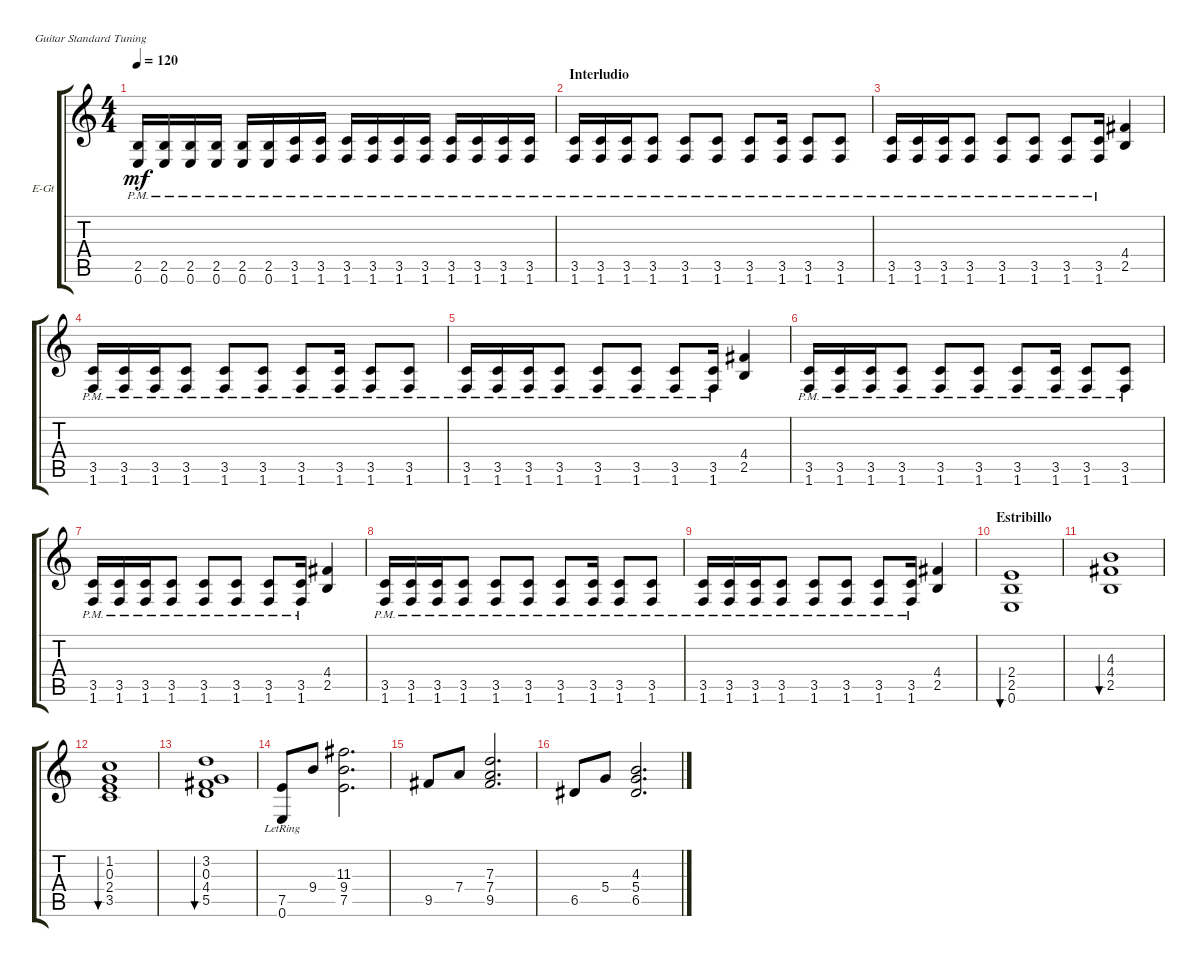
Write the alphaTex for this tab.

\bracketExtendMode groupsimilarinstruments
\firstSystemTrackNameOrientation horizontal
\otherSystemsTrackNameOrientation horizontal
\track ("Electric Guitar 1" "E-Gt") {instrument distortionguitar}
\staff {score tabs}
\tuning (E4 B3 G3 D3 A2 E2)
\ts (4 4)
\tempo 120
\clef g2
\ks c
(0.6{pm} 2.5{pm}).16{dy mf} (0.6{pm} 2.5{pm}).16 (0.6{pm} 2.5{pm}).16 (0.6{pm} 2.5{pm}).16 (0.6{pm} 2.5{pm}).16 (0.6{pm} 2.5{pm}).16 (1.6{pm} 3.5{pm}).16 (1.6{pm} 3.5{pm}).16 (1.6{pm} 3.5{pm}).16 (1.6{pm} 3.5{pm}).16 (1.6{pm} 3.5{pm}).16 (1.6{pm} 3.5{pm}).16 (1.6{pm} 3.5{pm}).16 (1.6{pm} 3.5{pm}).16 (1.6{pm} 3.5{pm}).16 (1.6{pm} 3.5{pm}).16 |
\section ("" "Interludio")
(1.6{pm} 3.5{pm}).16 (1.6{pm} 3.5{pm}).16 (1.6{pm} 3.5{pm}).16 (1.6{pm} 3.5{pm}).8 (1.6{pm} 3.5{pm}).8 (1.6{pm} 3.5{pm}).8 (1.6{pm} 3.5{pm}).8 (1.6{pm} 3.5{pm}).16 (1.6{pm} 3.5{pm}).8 (1.6{pm} 3.5{pm}).8 |
(1.6{pm} 3.5{pm}).16 (1.6{pm} 3.5{pm}).16 (1.6{pm} 3.5{pm}).16 (1.6{pm} 3.5{pm}).8 (1.6{pm} 3.5{pm}).8 (1.6{pm} 3.5{pm}).8 (1.6{pm} 3.5{pm}).8 (1.6{pm} 3.5{pm}).16 (2.5 4.4).4 |
(1.6{pm} 3.5{pm}).16 (1.6{pm} 3.5{pm}).16 (1.6{pm} 3.5{pm}).16 (1.6{pm} 3.5{pm}).8 (1.6{pm} 3.5{pm}).8 (1.6{pm} 3.5{pm}).8 (1.6{pm} 3.5{pm}).8 (1.6{pm} 3.5{pm}).16 (1.6{pm} 3.5{pm}).8 (1.6{pm} 3.5{pm}).8 |
(1.6{pm} 3.5{pm}).16 (1.6{pm} 3.5{pm}).16 (1.6{pm} 3.5{pm}).16 (1.6{pm} 3.5{pm}).8 (1.6{pm} 3.5{pm}).8 (1.6{pm} 3.5{pm}).8 (1.6{pm} 3.5{pm}).8 (1.6{pm} 3.5{pm}).16 (2.5 4.4).4 |
(1.6{pm} 3.5{pm}).16 (1.6{pm} 3.5{pm}).16 (1.6{pm} 3.5{pm}).16 (1.6{pm} 3.5{pm}).8 (1.6{pm} 3.5{pm}).8 (1.6{pm} 3.5{pm}).8 (1.6{pm} 3.5{pm}).8 (1.6{pm} 3.5{pm}).16 (1.6{pm} 3.5{pm}).8 (1.6{pm} 3.5{pm}).8 |
(1.6{pm} 3.5{pm}).16 (1.6{pm} 3.5{pm}).16 (1.6{pm} 3.5{pm}).16 (1.6{pm} 3.5{pm}).8 (1.6{pm} 3.5{pm}).8 (1.6{pm} 3.5{pm}).8 (1.6{pm} 3.5{pm}).8 (1.6{pm} 3.5{pm}).16 (2.5 4.4).4 |
(1.6{pm} 3.5{pm}).16 (1.6{pm} 3.5{pm}).16 (1.6{pm} 3.5{pm}).16 (1.6{pm} 3.5{pm}).8 (1.6{pm} 3.5{pm}).8 (1.6{pm} 3.5{pm}).8 (1.6{pm} 3.5{pm}).8 (1.6{pm} 3.5{pm}).16 (1.6{pm} 3.5{pm}).8 (1.6{pm} 3.5{pm}).8 |
(1.6{pm} 3.5{pm}).16 (1.6{pm} 3.5{pm}).16 (1.6{pm} 3.5{pm}).16 (1.6{pm} 3.5{pm}).8 (1.6{pm} 3.5{pm}).8 (1.6{pm} 3.5{pm}).8 (1.6{pm} 3.5{pm}).8 (1.6{pm} 3.5{pm}).16 (2.5 4.4).4 |
\section ("" "Estribillo")
(0.6 2.5 2.4).1{bu 95} |
(2.5 4.4 4.3).1{bu 92} |
(2.4 3.5 0.3 1.2).1{bu 92} |
(5.5 4.4 0.3 3.2).1{bu 92} |
(7.5 0.6{lr}).8 9.4.8 (11.3 9.4 7.5).2{d} |
9.5.8 7.4.8 (7.3 7.4 9.5).2{d} |
6.5.8 5.4.8 (4.3 5.4 6.5).2{d}
